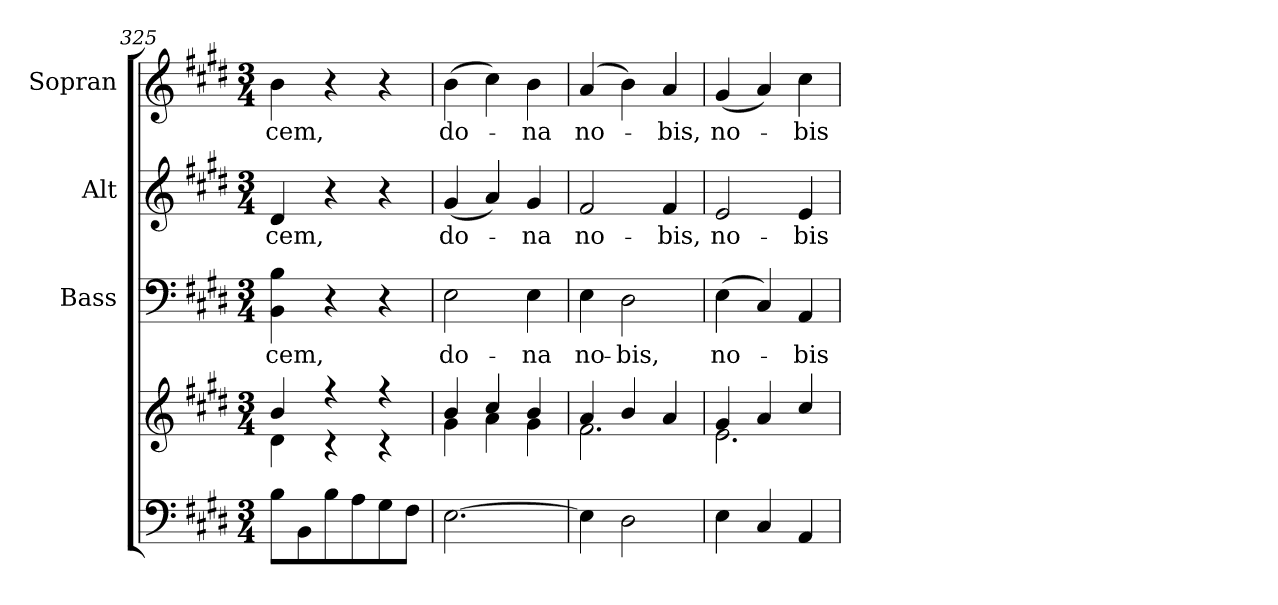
**kern	**kern	**kern	**text	**kern	**text	**kern	**text
*part4	*part4	*part3	*part3	*part2	*part2	*part1	*part1
*staff5	*staff4	*staff3	*staff3	*staff2	*staff2	*staff1	*staff1
*	*	*I"Bass	*	*I"Alt	*	*I"Sopran	*
*	*	*I'B.	*	*I'A.	*	*I'S.	*
*clefF4	*clefG2	*clefF4	*	*clefG2	*	*clefG2	*
*k[f#c#g#d#]	*k[f#c#g#d#]	*k[f#c#g#d#]	*	*k[f#c#g#d#]	*	*k[f#c#g#d#]	*
*E:	*E:	*E:	*	*E:	*	*E:	*
*M3/4	*M3/4	*M3/4	*	*M3/4	*	*M3/4	*
=325	=325	=325	=325	=325	=325	=325	=325
*	*^	*	*	*	*	*	*
!	!	!	!	!LO:LY:b	!	!LO:LY:b	!	!LO:LY:b
8B\L	4b/	4d#\	4BB\ 4B\	-cem,	4d#/	-cem,	4b\	-cem,
8BB\	.	.	.	.	.	.	.	.
8B\	4r	4r	4r	.	4r	.	4r	.
8A\	.	.	.	.	.	.	.	.
8G#\	4r	4r	4r	.	4r	.	4r	.
8F#\J	.	.	.	.	.	.	.	.
=326	=326	=326	=326	=326	=326	=326	=326	=326
!	!	!	!	!LO:LY:b	!	!LO:LY:b	!	!LO:LY:b
[2.E\	4b/	4g#\	2E\	do-	(<4g#/	do-	(>4b\	do-
.	4cc#/	4a\	.	.	4a/)	.	4cc#\)	.
!	!	!	!	!LO:LY:b	!	!LO:LY:b	!	!LO:LY:b
.	4b/	4g#\	4E\	-na	4g#/	-na	4b\	-na
=327	=327	=327	=327	=327	=327	=327	=327	=327
!	!	!	!	!LO:LY:b	!	!LO:LY:b	!	!LO:LY:b
4E\]	4a/	2.f#\	4E\	no-	2f#/	no-	(4a/	no-
!	!	!	!	!LO:LY:b	!	!	!	!
2D#\	4b/	.	2D#\	-bis,	.	.	4b\)	.
!	!	!	!	!	!	!LO:LY:b	!	!LO:LY:b
.	4a/	.	.	.	4f#/	-bis,	4a/	-bis,
=328	=328	=328	=328	=328	=328	=328	=328	=328
!	!	!	!	!LO:LY:b	!	!LO:LY:b	!	!LO:LY:b
4E\	4g#/	2.e\	(>4E\	no-	2e/	no-	(<4g#/	no-
4C#/	4a/	.	4C#/)	.	.	.	4a/)	.
!	!	!	!	!LO:LY:b	!	!LO:LY:b	!	!LO:LY:b
4AA/	4cc#/	.	4AA/	-bis	4e/	-bis	4cc#\	-bis
*	*v	*v	*	*	*	*	*	*
=	=	=	=	=	=	=	=
*-	*-	*-	*-	*-	*-	*-	*-
